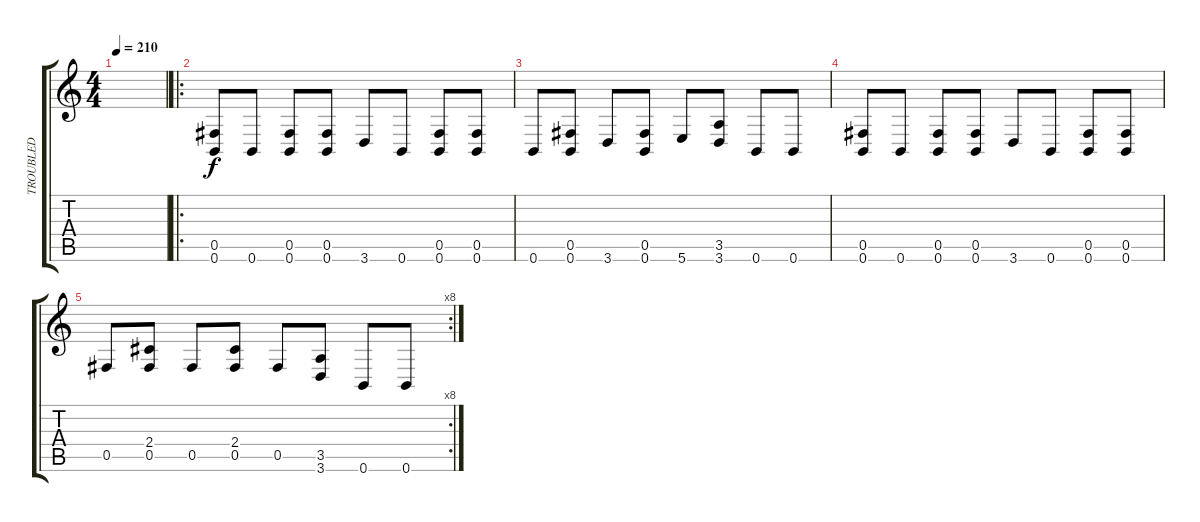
\track ("TROUBLED" "TROUBLED") {instrument electricbassfinger}
\staff {score tabs}
\tuning (Db4 Ab3 E3 B2 Gb2 B1) {hide}
\ts (4 4)
\tempo 210
\clef g2
\ks c
|
\ro
(0.5 0.6).8 0.6.8 (0.5 0.6).8 (0.5 0.6).8 3.6.8 0.6.8 (0.5 0.6).8 (0.5 0.6).8 |
0.6.8 (0.5 0.6).8 3.6.8 (0.5 0.6).8 5.6.8 (3.5 3.6).8 0.6.8 0.6.8 |
(0.5 0.6).8 0.6.8 (0.5 0.6).8 (0.5 0.6).8 3.6.8 0.6.8 (0.5 0.6).8 (0.5 0.6).8 |
\rc 8
0.5.8 (2.4 0.5).8 0.5.8 (2.4 0.5).8 0.5.8 (3.5 3.6).8 0.6.8 0.6.8
